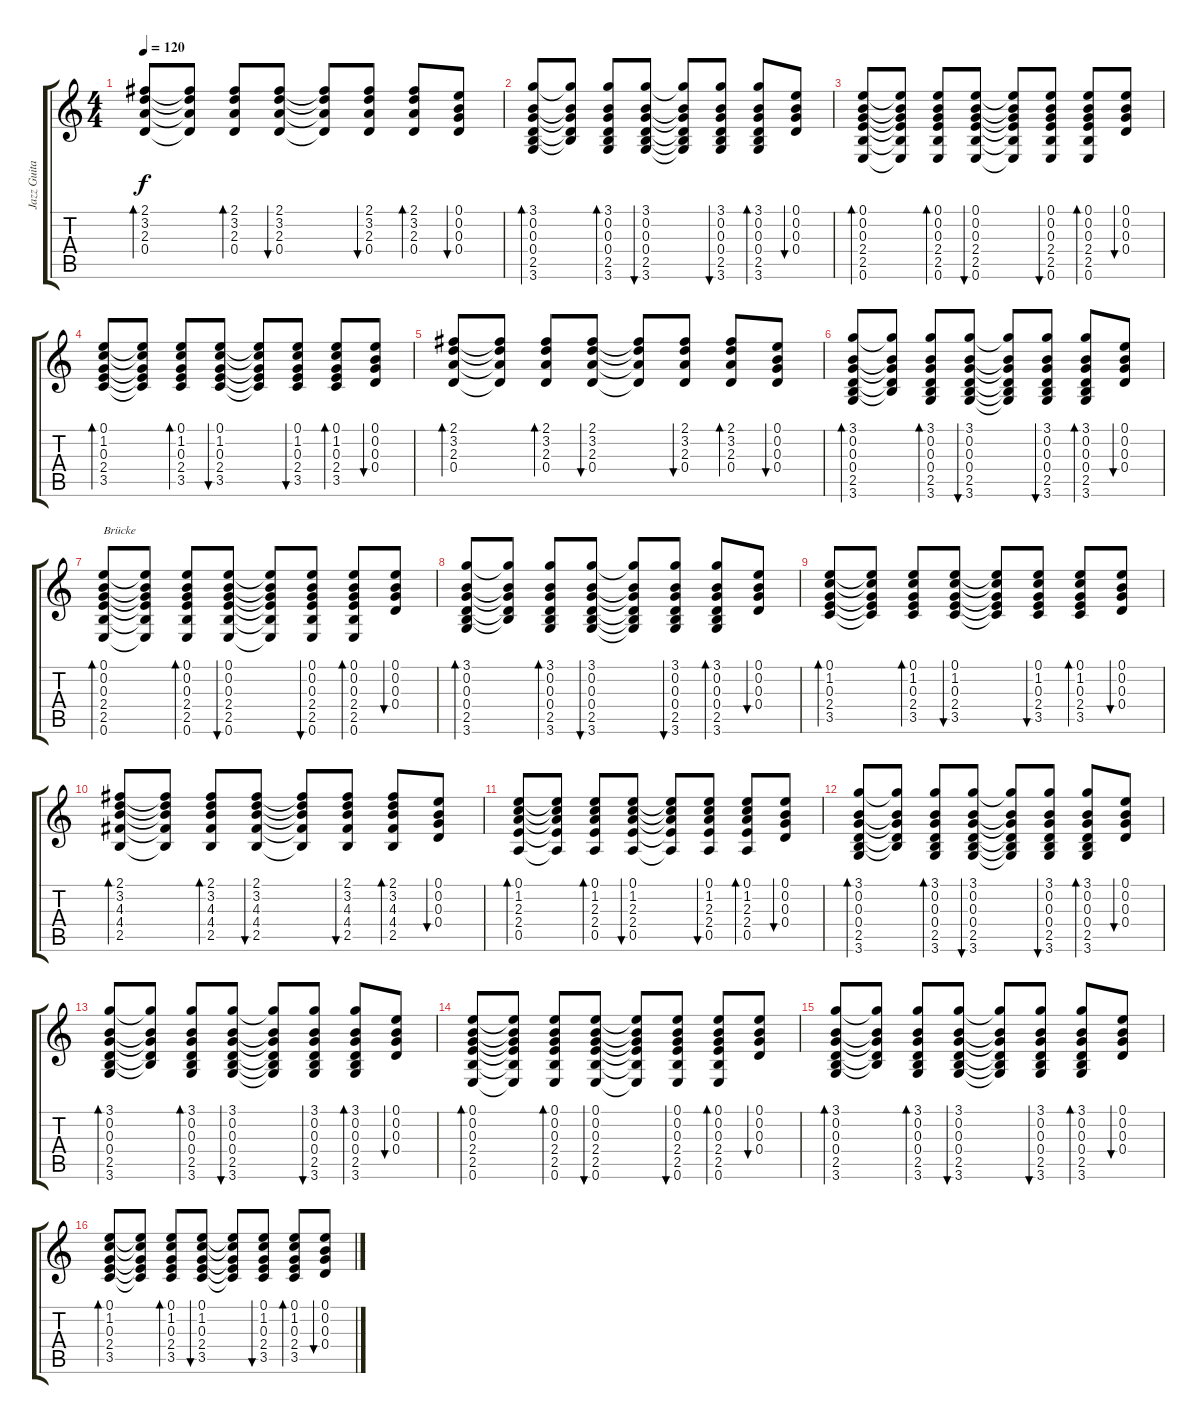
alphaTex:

\track ("Jazz Guitar" "Jazz Guita") {instrument electricguitarjazz}
\staff {score tabs}
\tuning (E4 B3 G3 D3 A2 E2) {hide}
\ts (4 4)
\tempo 120
\clef g2
\ks c
(2.1 3.2 2.3 0.4).8{bd 30 dy f} (2.1{t} 3.2{t} 2.3{t} 0.4{t}).8 (2.1 3.2 2.3 0.4).8{bd 30} (2.1 3.2 2.3 0.4).8{bu 30} (2.1{t} 3.2{t} 2.3{t} 0.4{t}).8 (2.1 3.2 2.3 0.4).8{bu 30} (2.1 3.2 2.3 0.4).8{bd 30} (0.1 0.2 0.3 0.4).8{bu 30} |
(3.1 0.2 0.3 0.4 2.5 3.6).8{bd 30} (3.1{t} 0.2{t} 0.3{t} 0.4{t} 2.5{t}).8 (3.1 0.2 0.3 0.4 2.5 3.6).8{bd 30} (3.1 0.2 0.3 0.4 2.5 3.6).8{bu 30} (3.1{t} 0.2{t} 0.3{t} 0.4{t} 2.5{t} 3.6{t}).8 (3.1 0.2 0.3 0.4 2.5 3.6).8{bu 30} (3.1 0.2 0.3 0.4 2.5 3.6).8{bd 30} (0.1 0.2 0.3 0.4).8{bu 30} |
(0.1 0.2 0.3 2.4 2.5 0.6).8{bd 30} (0.1{t} 0.2{t} 0.3{t} 2.4{t} 2.5{t} 0.6{t}).8 (0.1 0.2 0.3 2.4 2.5 0.6).8{bd 30} (0.1 0.2 0.3 2.4 2.5 0.6).8{bu 30} (0.1{t} 0.2{t} 0.3{t} 2.4{t} 2.5{t} 0.6{t}).8 (0.1 0.2 0.3 2.4 2.5 0.6).8{bu 30} (0.1 0.2 0.3 2.4 2.5 0.6).8{bd 30} (0.1 0.2 0.3 0.4).8{bu 30} |
(0.1 1.2 0.3 2.4 3.5).8{bd 30} (0.1{t} 1.2{t} 0.3{t} 2.4{t} 3.5{t}).8 (0.1 1.2 0.3 2.4 3.5).8{bd 30} (0.1 1.2 0.3 2.4 3.5).8{bu 30} (0.1{t} 1.2{t} 0.3{t} 2.4{t} 3.5{t}).8 (0.1 1.2 0.3 2.4 3.5).8{bu 30} (0.1 1.2 0.3 2.4 3.5).8{bd 30} (0.1 0.2 0.3 0.4).8{bu 30} |
(2.1 3.2 2.3 0.4).8{bd 30} (2.1{t} 3.2{t} 2.3{t} 0.4{t}).8 (2.1 3.2 2.3 0.4).8{bd 30} (2.1 3.2 2.3 0.4).8{bu 30} (2.1{t} 3.2{t} 2.3{t} 0.4{t}).8 (2.1 3.2 2.3 0.4).8{bu 30} (2.1 3.2 2.3 0.4).8{bd 30} (0.1 0.2 0.3 0.4).8{bu 30} |
(3.1 0.2 0.3 0.4 2.5 3.6).8{bd 30} (3.1{t} 0.2{t} 0.3{t} 0.4{t} 2.5{t}).8 (3.1 0.2 0.3 0.4 2.5 3.6).8{bd 30} (3.1 0.2 0.3 0.4 2.5 3.6).8{bu 30} (3.1{t} 0.2{t} 0.3{t} 0.4{t} 2.5{t} 3.6{t}).8 (3.1 0.2 0.3 0.4 2.5 3.6).8{bu 30} (3.1 0.2 0.3 0.4 2.5 3.6).8{bd 30} (0.1 0.2 0.3 0.4).8{bu 30} |
(0.1 0.2 0.3 2.4 2.5 0.6).8{bd 30 txt "Brücke"} (0.1{t} 0.2{t} 0.3{t} 2.4{t} 2.5{t} 0.6{t}).8 (0.1 0.2 0.3 2.4 2.5 0.6).8{bd 30} (0.1 0.2 0.3 2.4 2.5 0.6).8{bu 30} (0.1{t} 0.2{t} 0.3{t} 2.4{t} 2.5{t} 0.6{t}).8 (0.1 0.2 0.3 2.4 2.5 0.6).8{bu 30} (0.1 0.2 0.3 2.4 2.5 0.6).8{bd 30} (0.1 0.2 0.3 0.4).8{bu 30} |
(3.1 0.2 0.3 0.4 2.5 3.6).8{bd 30} (3.1{t} 0.2{t} 0.3{t} 0.4{t} 2.5{t}).8 (3.1 0.2 0.3 0.4 2.5 3.6).8{bd 30} (3.1 0.2 0.3 0.4 2.5 3.6).8{bu 30} (3.1{t} 0.2{t} 0.3{t} 0.4{t} 2.5{t} 3.6{t}).8 (3.1 0.2 0.3 0.4 2.5 3.6).8{bu 30} (3.1 0.2 0.3 0.4 2.5 3.6).8{bd 30} (0.1 0.2 0.3 0.4).8{bu 30} |
(0.1 1.2 0.3 2.4 3.5).8{bd 30} (0.1{t} 1.2{t} 0.3{t} 2.4{t} 3.5{t}).8 (0.1 1.2 0.3 2.4 3.5).8{bd 30} (0.1 1.2 0.3 2.4 3.5).8{bu 30} (0.1{t} 1.2{t} 0.3{t} 2.4{t} 3.5{t}).8 (0.1 1.2 0.3 2.4 3.5).8{bu 30} (0.1 1.2 0.3 2.4 3.5).8{bd 30} (0.1 0.2 0.3 0.4).8{bu 30} |
(2.1 3.2 4.3 4.4 2.5).8{bd 30} (2.1{t} 3.2{t} 4.3{t} 4.4{t} 2.5{t}).8 (2.1 3.2 4.3 4.4 2.5).8{bd 30} (2.1 3.2 4.3 4.4 2.5).8{bu 30} (2.1{t} 3.2{t} 4.3{t} 4.4{t} 2.5{t}).8 (2.1 3.2 4.3 4.4 2.5).8{bu 30} (2.1 3.2 4.3 4.4 2.5).8{bd 30} (0.1 0.2 0.3 0.4).8{bu 30} |
(0.1 1.2 2.3 2.4 0.5).8{bd 30} (0.1{t} 1.2{t} 2.3{t} 2.4{t} 0.5{t}).8 (0.1 1.2 2.3 2.4 0.5).8{bd 30} (0.1 1.2 2.3 2.4 0.5).8{bu 30} (0.1{t} 1.2{t} 2.3{t} 2.4{t} 0.5{t}).8 (0.1 1.2 2.3 2.4 0.5).8{bu 30} (0.1 1.2 2.3 2.4 0.5).8{bd 30} (0.1 0.2 0.3 0.4).8{bu 30} |
(3.1 0.2 0.3 0.4 2.5 3.6).8{bd 30} (3.1{t} 0.2{t} 0.3{t} 0.4{t} 2.5{t}).8 (3.1 0.2 0.3 0.4 2.5 3.6).8{bd 30} (3.1 0.2 0.3 0.4 2.5 3.6).8{bu 30} (3.1{t} 0.2{t} 0.3{t} 0.4{t} 2.5{t} 3.6{t}).8 (3.1 0.2 0.3 0.4 2.5 3.6).8{bu 30} (3.1 0.2 0.3 0.4 2.5 3.6).8{bd 30} (0.1 0.2 0.3 0.4).8{bu 30} |
(3.1 0.2 0.3 0.4 2.5 3.6).8{bd 30} (3.1{t} 0.2{t} 0.3{t} 0.4{t} 2.5{t}).8 (3.1 0.2 0.3 0.4 2.5 3.6).8{bd 30} (3.1 0.2 0.3 0.4 2.5 3.6).8{bu 30} (3.1{t} 0.2{t} 0.3{t} 0.4{t} 2.5{t} 3.6{t}).8 (3.1 0.2 0.3 0.4 2.5 3.6).8{bu 30} (3.1 0.2 0.3 0.4 2.5 3.6).8{bd 30} (0.1 0.2 0.3 0.4).8{bu 30} |
(0.1 0.2 0.3 2.4 2.5 0.6).8{bd 30} (0.1{t} 0.2{t} 0.3{t} 2.4{t} 2.5{t} 0.6{t}).8 (0.1 0.2 0.3 2.4 2.5 0.6).8{bd 30} (0.1 0.2 0.3 2.4 2.5 0.6).8{bu 30} (0.1{t} 0.2{t} 0.3{t} 2.4{t} 2.5{t} 0.6{t}).8 (0.1 0.2 0.3 2.4 2.5 0.6).8{bu 30} (0.1 0.2 0.3 2.4 2.5 0.6).8{bd 30} (0.1 0.2 0.3 0.4).8{bu 30} |
(3.1 0.2 0.3 0.4 2.5 3.6).8{bd 30} (3.1{t} 0.2{t} 0.3{t} 0.4{t} 2.5{t}).8 (3.1 0.2 0.3 0.4 2.5 3.6).8{bd 30} (3.1 0.2 0.3 0.4 2.5 3.6).8{bu 30} (3.1{t} 0.2{t} 0.3{t} 0.4{t} 2.5{t} 3.6{t}).8 (3.1 0.2 0.3 0.4 2.5 3.6).8{bu 30} (3.1 0.2 0.3 0.4 2.5 3.6).8{bd 30} (0.1 0.2 0.3 0.4).8{bu 30} |
(0.1 1.2 0.3 2.4 3.5).8{bd 30} (0.1{t} 1.2{t} 0.3{t} 2.4{t} 3.5{t}).8 (0.1 1.2 0.3 2.4 3.5).8{bd 30} (0.1 1.2 0.3 2.4 3.5).8{bu 30} (0.1{t} 1.2{t} 0.3{t} 2.4{t} 3.5{t}).8 (0.1 1.2 0.3 2.4 3.5).8{bu 30} (0.1 1.2 0.3 2.4 3.5).8{bd 30} (0.1 0.2 0.3 0.4).8{bu 30}
